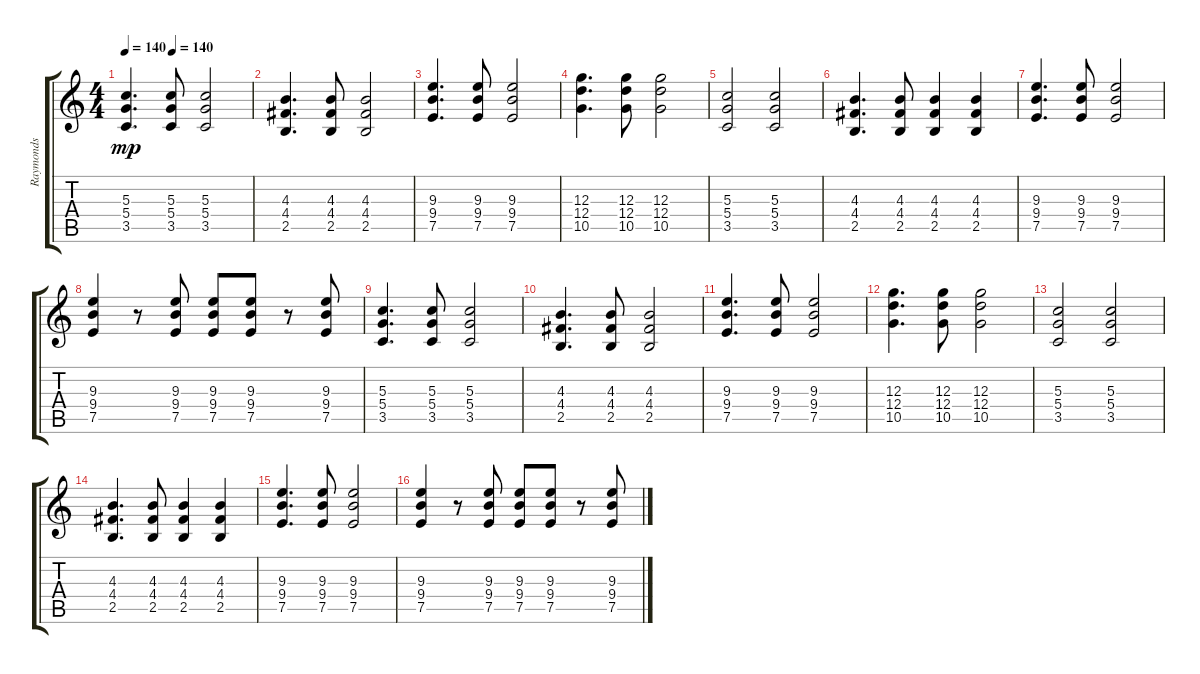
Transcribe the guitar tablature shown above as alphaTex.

\track ("Raymonds" "Raymonds") {instrument distortionguitar}
\staff {score tabs}
\tuning (E4 B3 G3 D3 A2 E2) {hide}
\ts (4 4)
\tempo 140
\tempo (140 0.375)
\clef g2
\ks c
(5.3 5.4 3.5).4{d dy mp} (5.3 5.4 3.5).8 (5.3 5.4 3.5).2 |
(4.3 4.4 2.5).4{d} (4.3 4.4 2.5).8 (4.3 4.4 2.5).2 |
(9.3 9.4 7.5).4{d} (9.3 9.4 7.5).8 (9.3 9.4 7.5).2 |
(12.3 12.4 10.5).4{d} (12.3 12.4 10.5).8 (12.3 12.4 10.5).2 |
(5.3 5.4 3.5).2 (5.3 5.4 3.5).2 |
(4.3 4.4 2.5).4{d} (4.3 4.4 2.5).8 (4.3 4.4 2.5).4 (4.3 4.4 2.5).4 |
(9.3 9.4 7.5).4{d} (9.3 9.4 7.5).8 (9.3 9.4 7.5).2 |
(9.3 9.4 7.5).4 r.8 (9.3 9.4 7.5).8 (9.3 9.4 7.5).8 (9.3 9.4 7.5).8 r.8 (9.3 9.4 7.5).8 |
(5.3 5.4 3.5).4{d} (5.3 5.4 3.5).8 (5.3 5.4 3.5).2 |
(4.3 4.4 2.5).4{d} (4.3 4.4 2.5).8 (4.3 4.4 2.5).2 |
(9.3 9.4 7.5).4{d} (9.3 9.4 7.5).8 (9.3 9.4 7.5).2 |
(12.3 12.4 10.5).4{d} (12.3 12.4 10.5).8 (12.3 12.4 10.5).2 |
(5.3 5.4 3.5).2 (5.3 5.4 3.5).2 |
(4.3 4.4 2.5).4{d} (4.3 4.4 2.5).8 (4.3 4.4 2.5).4 (4.3 4.4 2.5).4 |
(9.3 9.4 7.5).4{d} (9.3 9.4 7.5).8 (9.3 9.4 7.5).2 |
(9.3 9.4 7.5).4 r.8 (9.3 9.4 7.5).8 (9.3 9.4 7.5).8 (9.3 9.4 7.5).8 r.8 (9.3 9.4 7.5).8
